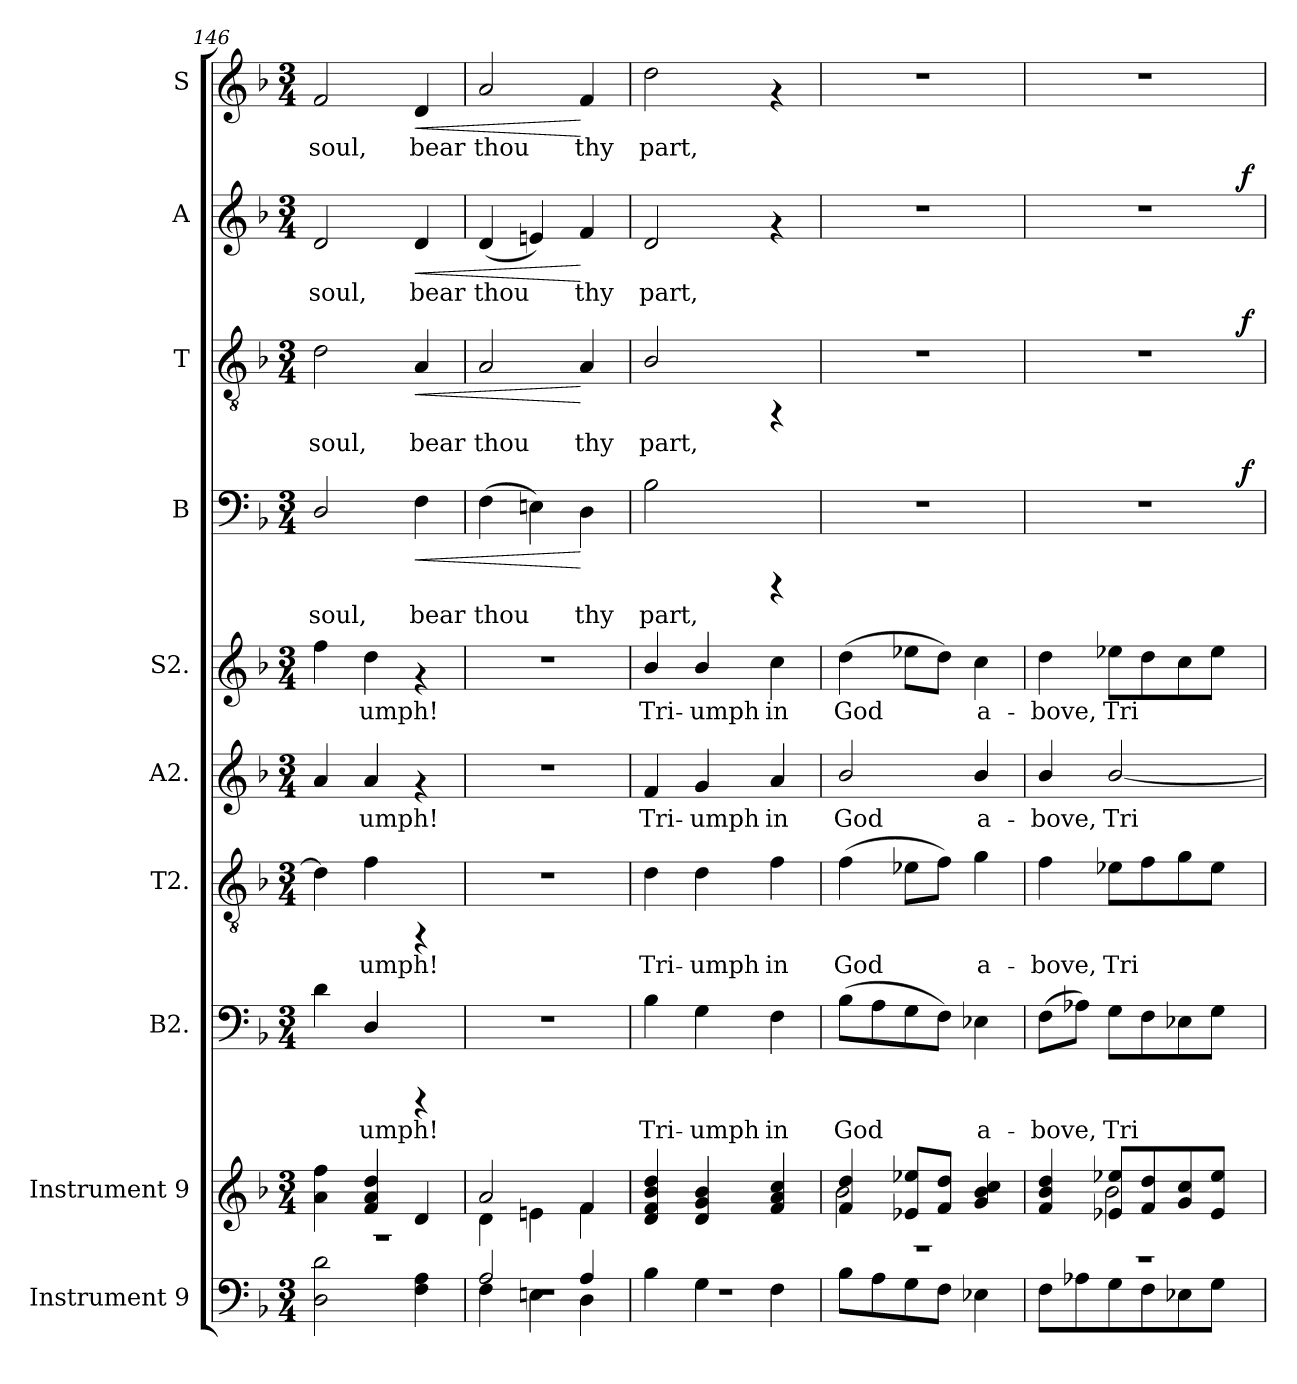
**kern	**kern	**kern	**text	**kern	**text	**kern	**text	**kern	**text	**kern	**text	**dynam	**kern	**text	**dynam	**kern	**text	**dynam	**kern	**text	**dynam
*part10	*part9	*part8	*part8	*part7	*part7	*part6	*part6	*part5	*part5	*part4	*part4	*part4	*part3	*part3	*part3	*part2	*part2	*part2	*part1	*part1	*part1
*staff10	*staff9	*staff8	*staff8	*staff7	*staff7	*staff6	*staff6	*staff5	*staff5	*staff4	*staff4	*staff4	*staff3	*staff3	*staff3	*staff2	*staff2	*staff2	*staff1	*staff1	*staff1
*I"Instrument 9	*I"Instrument 9	*I"B2.	*	*I"T2.	*	*I"A2.	*	*I"S2.	*	*I"B	*	*	*I"T	*	*	*I"A	*	*	*I"S	*	*
*	*	*I'B2.	*	*I'T2.	*	*I'A2.	*	*I'S2.	*	*I'B.	*	*	*I'T	*	*	*I'A	*	*	*I'S	*	*
*clefF4	*clefG2	*clefF4	*	*clefGv2	*	*clefG2	*	*clefG2	*	*clefF4	*	*	*clefGv2	*	*	*clefG2	*	*	*clefG2	*	*
*k[b-]	*k[b-]	*k[b-]	*	*k[b-]	*	*k[b-]	*	*k[b-]	*	*k[b-]	*	*	*k[b-]	*	*	*k[b-]	*	*	*k[b-]	*	*
*F:	*F:	*F:	*	*F:	*	*F:	*	*F:	*	*F:	*	*	*F:	*	*	*F:	*	*	*F:	*	*
*M3/4	*M3/4	*M3/4	*	*M3/4	*	*M3/4	*	*M3/4	*	*M3/4	*	*	*M3/4	*	*	*M3/4	*	*	*M3/4	*	*
=146	=146	=146	=146	=146	=146	=146	=146	=146	=146	=146	=146	=146	=146	=146	=146	=146	=146	=146	=146	=146	=146
*^	*	*	*	*	*	*	*	*	*	*	*	*	*	*	*	*	*	*	*	*	*
!	!	!	!	!LO:LY:b:cj	!	!LO:LY:b:cj	!	!LO:LY:b:cj	!	!LO:LY:b:cj	!	!LO:LY:b:cj	!	!	!LO:LY:b:cj	!	!	!LO:LY:b:cj	!	!	!LO:LY:b:cj	!
2.r	2d\ 2D\	4a\ 4ff\	4d\	--	4d\]	--	4a/	--	4ff\	--	2D/	soul,	.	2d\	soul,	.	2d/	soul,	.	2f/	soul,	.
!	!	!	!	!LO:LY:b:cj	!	!LO:LY:b:cj	!	!LO:LY:b:cj	!	!LO:LY:b:cj	!	!	!	!	!	!	!	!	!	!	!	!
.	.	4a/ 4f/ 4dd/	4D/	-umph!	4f\	-umph!	4a/	-umph!	4dd\	-umph!	.	.	.	.	.	.	.	.	.	.	.	.
!	!	!	!	!	!	!	!	!	!	!	!	!LO:LY:b:cj	!LO:HP:b	!	!LO:LY:b:cj	!LO:HP:b	!	!LO:LY:b:cj	!LO:HP:b	!	!LO:LY:b:cj	!LO:HP:b
.	4A\ 4F\	4d/	4rCCC	.	4rFF	.	4rf	.	4rf	.	4F\	bear	<	4A/	bear	<	4d/	bear	<	4d/	bear	<
=147	=147	=147	=147	=147	=147	=147	=147	=147	=147	=147	=147	=147	=147	=147	=147	=147	=147	=147	=147	=147	=147	=147
*	*^	*^	*	*	*	*	*	*	*	*	*	*	*	*	*	*	*	*	*	*	*	*
!	!	!	!	!	!	!	!	!	!	!	!	!	!	!LO:LY:b:cj	!	!	!LO:LY:b:cj	!	!	!LO:LY:b:cj	!	!	!LO:LY:b:cj	!
2.r	2A/	4F\	2a/	4d\	2.r	.	2.r	.	2.r	.	2.r	.	(>4F\	thou	.	2A/	thou	.	(<4d/	thou	.	2a/	thou	.
!	!	!	!	!	!	!	!	!	!	!	!	!	!	!LO:LY:b:cj	!	!	!	!	!	!LO:LY:b:cj	!	!	!	!
.	.	4En\	.	4en\	.	.	.	.	.	.	.	.	4En\)	.	.	.	.	.	4en/)	.	.	.	.	.
!	!	!	!	!	!	!	!	!	!	!	!	!	!	!LO:LY:b:cj	!	!	!LO:LY:b:cj	!	!	!LO:LY:b:cj	!	!	!LO:LY:b:cj	!
.	4A/	4D\	4f/	4f\	.	.	.	.	.	.	.	.	4D\	thy	[	4A/	thy	[	4f/	thy	[	4f/	thy	[
=148	=148	=148	=148	=148	=148	=148	=148	=148	=148	=148	=148	=148	=148	=148	=148	=148	=148	=148	=148	=148	=148	=148	=148	=148
!	!	!	!	!	!	!LO:LY:b:cj	!	!LO:LY:b:cj	!	!LO:LY:b:cj	!	!LO:LY:b:cj	!	!LO:LY:b:cj	!	!	!LO:LY:b:cj	!	!	!LO:LY:b:cj	!	!	!LO:LY:b:cj	!
*	*v	*v	*	*	*	*	*	*	*	*	*	*	*	*	*	*	*	*	*	*	*	*	*	*
*	*	*v	*v	*	*	*	*	*	*	*	*	*	*	*	*	*	*	*	*	*	*	*	*
2.r	4B-\	4dd/ 4b-/ 4f/ 4d/	4B-\	Tri-	4d\	Tri-	4f/	Tri-	4b-/	Tri-	2B-\	part,	.	2B-/	part,	.	2d/	part,	.	2dd\	part,	.
!	!	!	!	!LO:LY:b:cj	!	!LO:LY:b:cj	!	!LO:LY:b:cj	!	!LO:LY:b:cj	!	!	!	!	!	!	!	!	!	!	!	!
.	4G\	4b-/ 4d/ 4g/	4G\	-umph	4d\	-umph	4g/	-umph	4b-/	-umph	.	.	.	.	.	.	.	.	.	.	.	.
!	!	!	!	!LO:LY:b:cj	!	!LO:LY:b:cj	!	!LO:LY:b:cj	!	!LO:LY:b:cj	!	!	!	!	!	!	!	!	!	!	!	!
.	4F\	4cc/ 4a/ 4f/	4F\	in	4f\	in	4a/	in	4cc\	in	4rCCC	.	.	4rFF	.	.	4rf	.	.	4rf	.	.
!!LO:PB:g=z
=149	=149	=149	=149	=149	=149	=149	=149	=149	=149	=149	=149	=149	=149	=149	=149	=149	=149	=149	=149	=149	=149	=149
*	*	*^	*	*	*	*	*	*	*	*	*	*	*	*	*	*	*	*	*	*	*	*
!	!	!	!	!	!LO:LY:b:cj	!	!LO:LY:b:cj	!	!LO:LY:b:cj	!	!LO:LY:b:cj	!	!	!	!	!	!	!	!	!	!	!	!
2.r	8B-\L	4f/ 4dd/	2b-\	(>8B-\L	God	(>4f\	God	2b-/	God	(>4dd\	God	2.r	.	.	2.r	.	.	2.r	.	.	2.r	.	.
!	!	!	!	!	!LO:LY:b:cj	!	!	!	!	!	!	!	!	!	!	!	!	!	!	!	!	!	!
.	8A\	.	.	8A\	.	.	.	.	.	.	.	.	.	.	.	.	.	.	.	.	.	.	.
!	!	!	!	!	!LO:LY:b:cj	!	!LO:LY:b:cj	!	!	!	!LO:LY:b:cj	!	!	!	!	!	!	!	!	!	!	!	!
.	8G\	8e-X/ 8ee-X/L	.	8G\	.	8e-X\L	.	.	.	8ee-X\L	.	.	.	.	.	.	.	.	.	.	.	.	.
!	!	!	!	!	!LO:LY:b:cj	!	!LO:LY:b:cj	!	!	!	!LO:LY:b:cj	!	!	!	!	!	!	!	!	!	!	!	!
.	8F\J	8f/ 8dd/J	.	8F\J)	.	8f\J)	.	.	.	8dd\J)	.	.	.	.	.	.	.	.	.	.	.	.	.
!	!	!	!	!	!LO:LY:b:cj	!	!LO:LY:b:cj	!	!LO:LY:b:cj	!	!LO:LY:b:cj	!	!	!	!	!	!	!	!	!	!	!	!
.	4E-X\	4b-/ 4g/ 4cc/	4ryy	4E-X\	a-	4g\	a-	4b-/	a-	4cc\	a-	.	.	.	.	.	.	.	.	.	.	.	.
=150	=150	=150	=150	=150	=150	=150	=150	=150	=150	=150	=150	=150	=150	=150	=150	=150	=150	=150	=150	=150	=150	=150	=150
!	!	!	!	!	!LO:LY:b:cj	!	!LO:LY:b:cj	!	!LO:LY:b:cj	!	!LO:LY:b:cj	!	!	!	!	!	!	!	!	!	!	!	!
*	*	*	*	*	*	*	*	*	*	*	*	*^	*	*	*^	*	*	*^	*	*	*	*	*
2.r	8F\L	4dd/ 4b-/ 4f/	4ryy	(>8F\L	-bove,	4f\	-bove,	4b-/	-bove,	4dd\	-bove,	2.r	2ryy	.	.	2.r	2ryy	.	.	2.r	2ryy	.	.	2.r	.	.
!	!	!	!	!	!LO:LY:b:cj	!	!	!	!	!	!	!	!	!	!	!	!	!	!	!	!	!	!	!	!	!
.	8A-X\	.	.	8A-X\J)	.	.	.	.	.	.	.	.	.	.	.	.	.	.	.	.	.	.	.	.	.	.
!	!	!	!	!	!LO:LY:b:cj	!	!LO:LY:b:cj	!	!LO:LY:b:cj	!	!LO:LY:b:cj	!	!	!	!	!	!	!	!	!	!	!	!	!	!	!
.	8G\	8ee-X/ 8e-X/L	2b-\	8G\L	Tri-	8e-X\L	Tri-	[<2b-/	Tri-	8ee-X\L	Tri-	.	.	.	.	.	.	.	.	.	.	.	.	.	.	.
!	!	!	!	!	!LO:LY:b:cj	!	!LO:LY:b:cj	!	!	!	!LO:LY:b:cj	!	!	!	!	!	!	!	!	!	!	!	!	!	!	!
.	8F\	8dd/ 8f/	.	8F\	--	8f\	--	.	.	8dd\	--	.	.	.	.	.	.	.	.	.	.	.	.	.	.	.
!	!	!	!	!	!LO:LY:b:cj	!	!LO:LY:b:cj	!	!	!	!LO:LY:b:cj	!	!	!	!	!	!	!	!	!	!	!	!	!	!	!
.	8E-X\	8cc/ 8g/	.	8E-X\	--	8g\	--	.	.	8cc\	--	.	8...ryy	.	.	.	8...ryy	.	.	.	8...ryy	.	.	.	.	.
!	!	!	!	!	!LO:LY:b:cj	!	!LO:LY:b:cj	!	!	!	!LO:LY:b:cj	!	!	!	!	!	!	!	!	!	!	!	!	!	!	!
.	8G\J	8ee-/ 8e-/J	.	8G\J	--	8e-\J	--	.	.	8ee-\J	--	.	.	.	.	.	.	.	.	.	.	.	.	.	.	.
!	!	!	!	!	!	!	!	!	!	!	!	!	!	!	!LO:DY:a	!	!	!	!LO:DY:a	!	!	!	!LO:DY:a	!	!	!
.	.	.	.	.	.	.	.	.	.	.	.	.	64ryy	.	f	.	64ryy	.	f	.	64ryy	.	f	.	.	.
*v	*v	*	*	*	*	*	*	*	*	*	*	*v	*v	*	*	*v	*v	*	*	*v	*v	*	*	*	*	*
*	*v	*v	*	*	*	*	*	*	*	*	*	*	*	*	*	*	*	*	*	*	*	*
=	=	=	=	=	=	=	=	=	=	=	=	=	=	=	=	=	=	=	=	=	=
*-	*-	*-	*-	*-	*-	*-	*-	*-	*-	*-	*-	*-	*-	*-	*-	*-	*-	*-	*-	*-	*-
